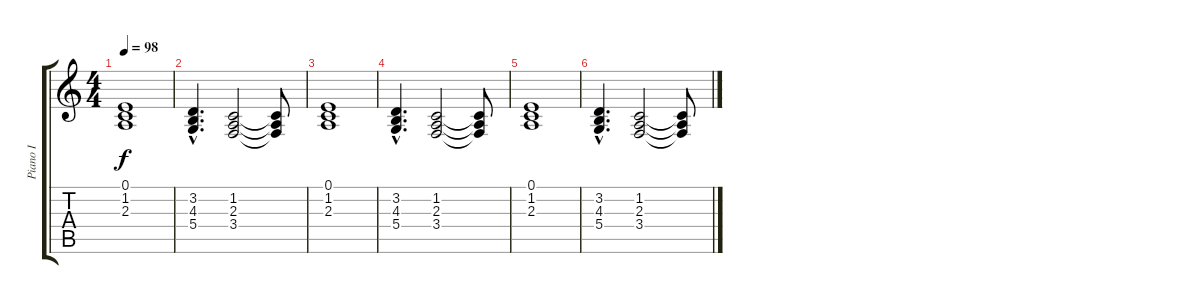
\track ("Piano I" "Piano I") {instrument acousticgrandpiano}
\staff {score tabs}
\tuning (E4 B3 G3 D3 A2 E2) {hide}
\ts (4 4)
\tempo 98
\clef g2
\ks c
(0.1 1.2 2.3).1{dy f} |
(3.2{hac} 4.3{hac} 5.4{hac}).4{d} (1.2 2.3 3.4).2 (1.2{t} 2.3{t} 3.4{t}).8 |
(0.1 1.2 2.3).1 |
(3.2{hac} 4.3{hac} 5.4{hac}).4{d} (1.2 2.3 3.4).2 (1.2{t} 2.3{t} 3.4{t}).8 |
(0.1 1.2 2.3).1 |
(3.2{hac} 4.3{hac} 5.4{hac}).4{d} (1.2 2.3 3.4).2 (1.2{t} 2.3{t} 3.4{t}).8
